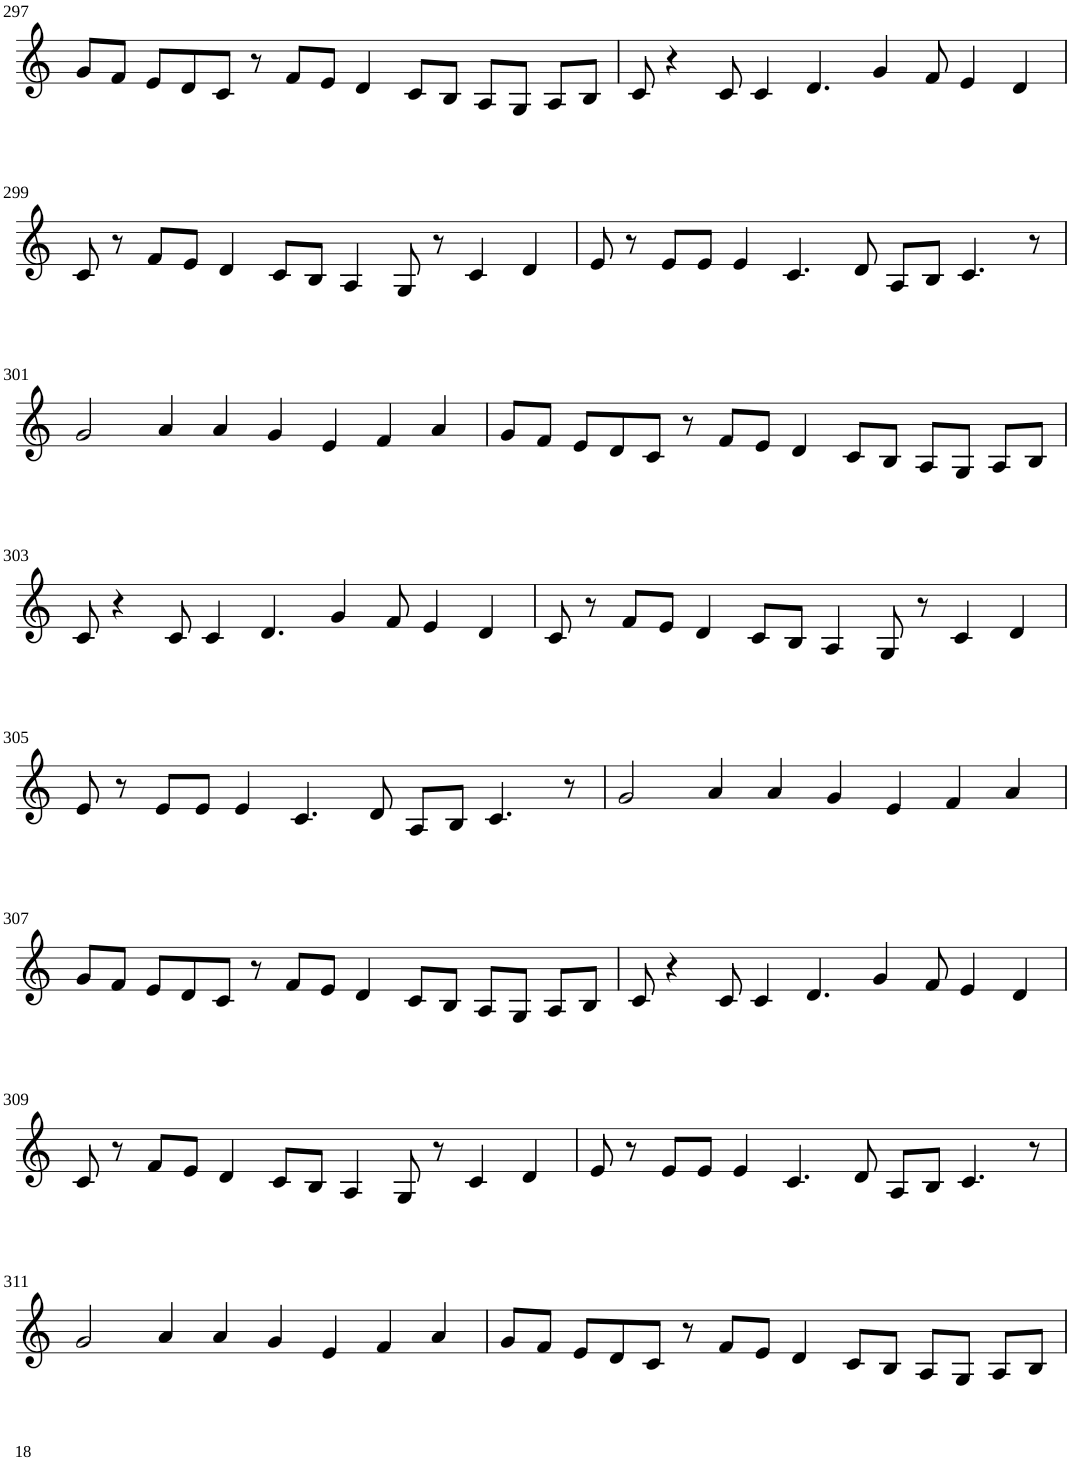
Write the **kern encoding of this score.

**kern
*part1
*staff1
*I"Violin
!!LO:PB:g=z
*clefG2
*k[]
*M8/4
=297
8g/L
8f/J
8e/L
8d/
8c/J
8r
8f/L
8e/J
4d/
8c/L
8B/J
8A/L
8G/J
8A/L
8B/J
=298
8c/
4r
8c/
4c/
4.d/
4g/
8f/
4e/
4d/
!!LO:LB:g=z
=299
8c/
8r
8f/L
8e/J
4d/
8c/L
8B/J
4A/
8G/
8r
4c/
4d/
=300
8e/
8r
8e/L
8e/J
4e/
4.c/
8d/
8A/L
8B/J
4.c/
8r
!!LO:LB:g=z
=301
2g/
4a/
4a/
4g/
4e/
4f/
4a/
=302
8g/L
8f/J
8e/L
8d/
8c/J
8r
8f/L
8e/J
4d/
8c/L
8B/J
8A/L
8G/J
8A/L
8B/J
!!LO:LB:g=z
=303
8c/
4r
8c/
4c/
4.d/
4g/
8f/
4e/
4d/
=304
8c/
8r
8f/L
8e/J
4d/
8c/L
8B/J
4A/
8G/
8r
4c/
4d/
!!LO:LB:g=z
=305
8e/
8r
8e/L
8e/J
4e/
4.c/
8d/
8A/L
8B/J
4.c/
8r
=306
2g/
4a/
4a/
4g/
4e/
4f/
4a/
!!LO:LB:g=z
=307
8g/L
8f/J
8e/L
8d/
8c/J
8r
8f/L
8e/J
4d/
8c/L
8B/J
8A/L
8G/J
8A/L
8B/J
=308
8c/
4r
8c/
4c/
4.d/
4g/
8f/
4e/
4d/
!!LO:LB:g=z
=309
8c/
8r
8f/L
8e/J
4d/
8c/L
8B/J
4A/
8G/
8r
4c/
4d/
=310
8e/
8r
8e/L
8e/J
4e/
4.c/
8d/
8A/L
8B/J
4.c/
8r
!!LO:LB:g=z
=311
2g/
4a/
4a/
4g/
4e/
4f/
4a/
=312
8g/L
8f/J
8e/L
8d/
8c/J
8r
8f/L
8e/J
4d/
8c/L
8B/J
8A/L
8G/J
8A/L
8B/J
=
*-
